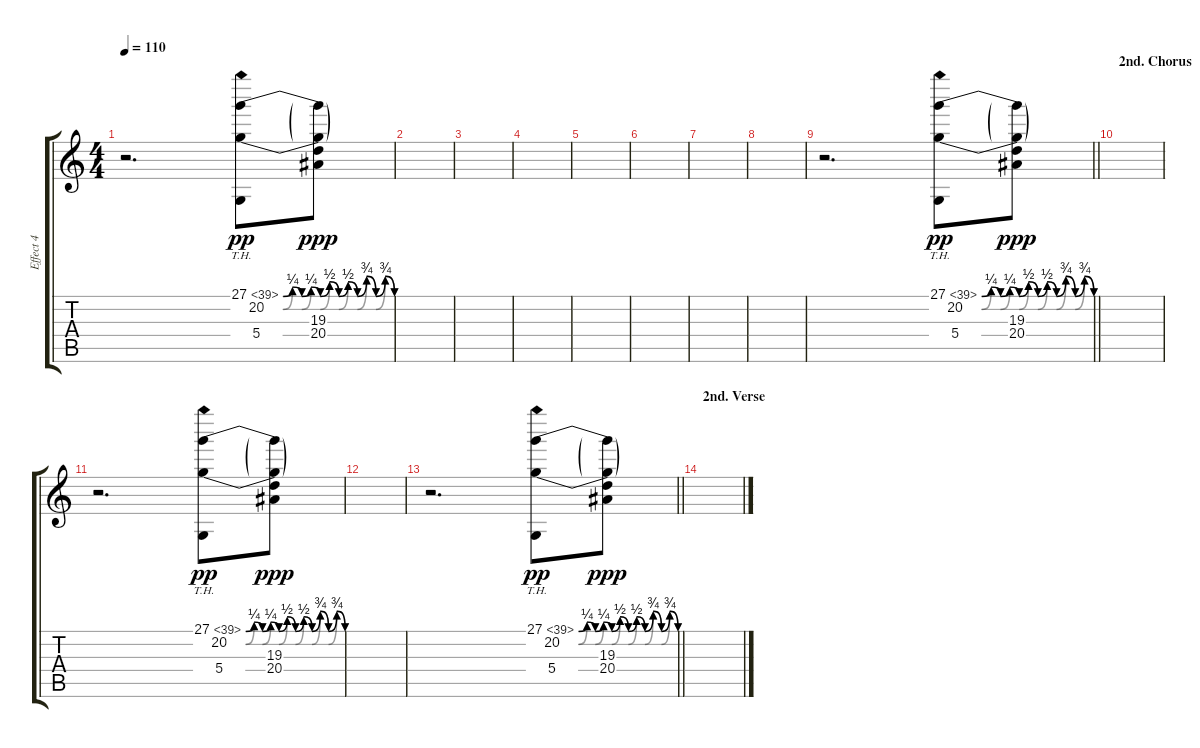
\track ("Effect 4" "Effect 4") {instrument churchorgan}
\staff {score tabs}
\tuning (E4 B3 G3 D3 A2 E2) {hide}
\ts (4 4)
\tempo 110
\clef g2
\ks c
r.2{d dy pp} (27.1{be (custom 0 0 5 1 10 0 15 1 20 0 25 2 30 0 35 2 40 0 45 3 50 0 55 3 60 0) th 12} 20.2{be (custom 0 0 5 1 10 0 15 1 20 0 25 2 30 0 35 2 40 0 45 3 50 0 55 3 60 0)} 5.4).8 (27.1{t} 20.2{t} 19.3 20.4).8{dy ppp} |
|
|
|
|
|
|
|
\barLineRight lightlight
r.2{d} (27.1{be (custom 0 0 5 1 10 0 15 1 20 0 25 2 30 0 35 2 40 0 45 3 50 0 55 3 60 0) th 12} 20.2{be (custom 0 0 5 1 10 0 15 1 20 0 25 2 30 0 35 2 40 0 45 3 50 0 55 3 60 0)} 5.4).8{dy pp} (27.1{t} 20.2{t} 19.3 20.4).8{dy ppp} |
\section ("" "2nd. Chorus")
|
r.2{d} (27.1{be (custom 0 0 5 1 10 0 15 1 20 0 25 2 30 0 35 2 40 0 45 3 50 0 55 3 60 0) th 12} 20.2{be (custom 0 0 5 1 10 0 15 1 20 0 25 2 30 0 35 2 40 0 45 3 50 0 55 3 60 0)} 5.4).8{dy pp} (27.1{t} 20.2{t} 19.3 20.4).8{dy ppp} |
|
\barLineRight lightlight
r.2{d} (27.1{be (custom 0 0 5 1 10 0 15 1 20 0 25 2 30 0 35 2 40 0 45 3 50 0 55 3 60 0) th 12} 20.2{be (custom 0 0 5 1 10 0 15 1 20 0 25 2 30 0 35 2 40 0 45 3 50 0 55 3 60 0)} 5.4).8{dy pp} (27.1{t} 20.2{t} 19.3 20.4).8{dy ppp} |
\section ("" "2nd. Verse")
